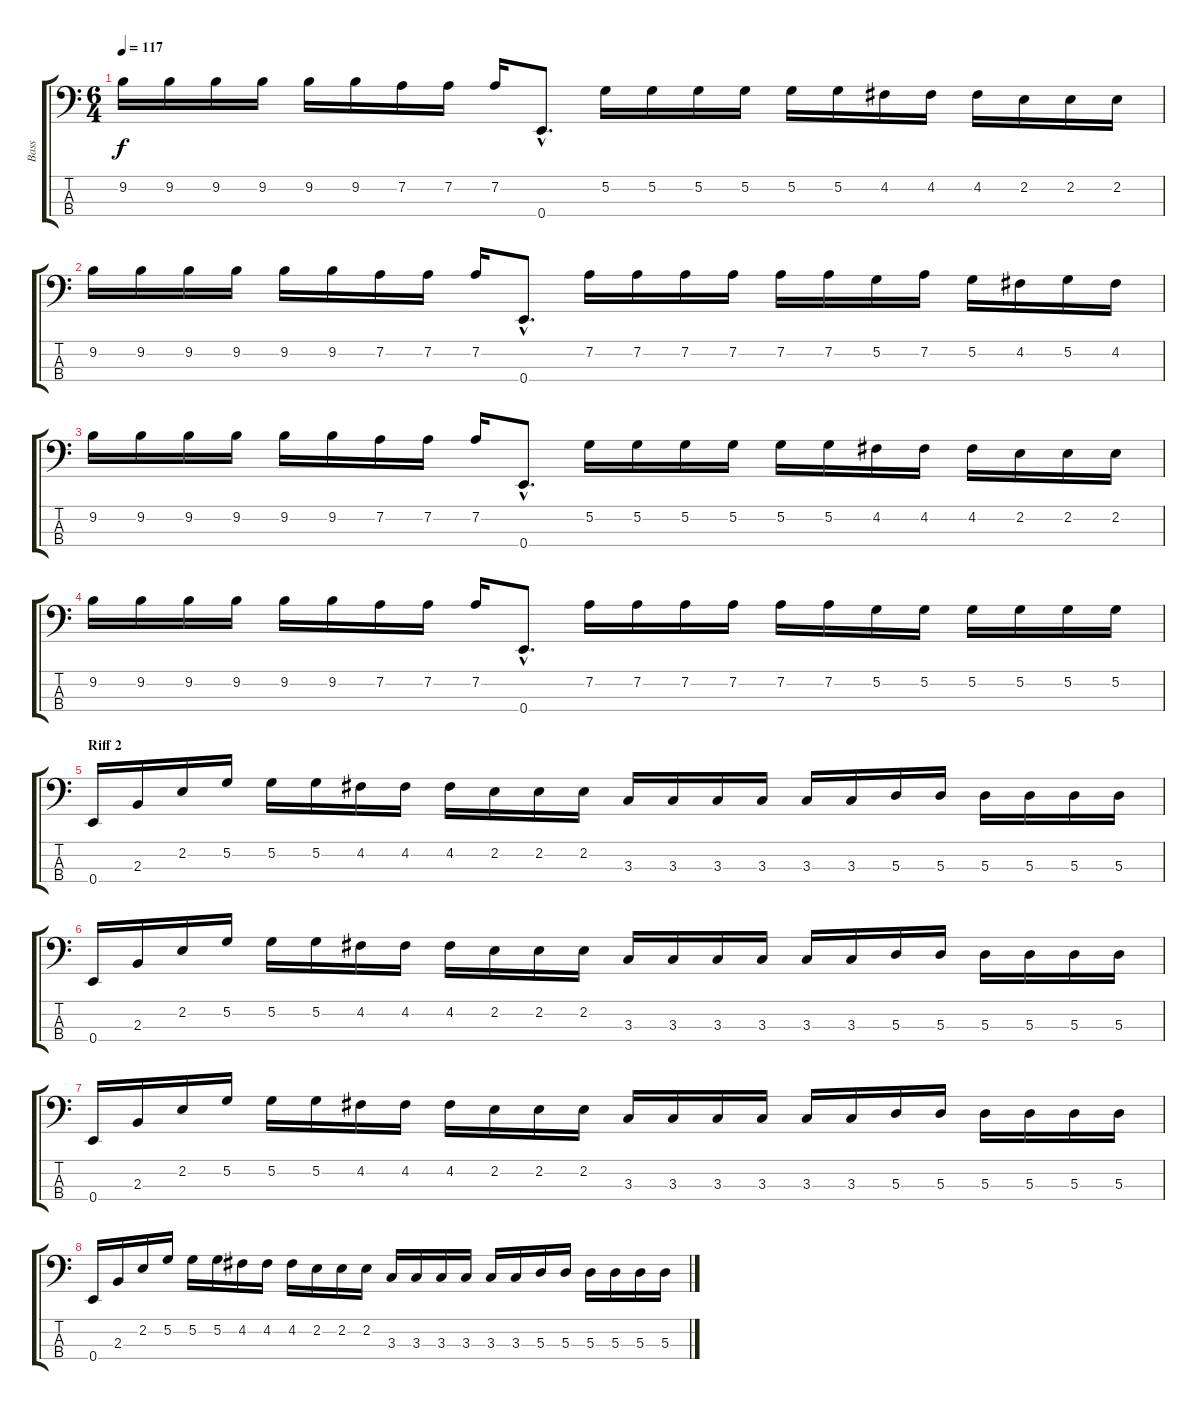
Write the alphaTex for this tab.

\track ("Bass" "Bass") {instrument electricbasspick}
\staff {score tabs}
\tuning (G2 D2 A1 E1) {hide}
\ts (6 4)
\tempo 117
\clef f4
\ks c
9.2.16{dy f} 9.2.16 9.2.16 9.2.16 9.2.16 9.2.16 7.2.16 7.2.16 7.2.16 0.4{hac}.8{d} 5.2.16 5.2.16 5.2.16 5.2.16 5.2.16 5.2.16 4.2.16 4.2.16 4.2.16 2.2.16 2.2.16 2.2.16 |
9.2.16 9.2.16 9.2.16 9.2.16 9.2.16 9.2.16 7.2.16 7.2.16 7.2.16 0.4{hac}.8{d} 7.2.16 7.2.16 7.2.16 7.2.16 7.2.16 7.2.16 5.2.16 7.2.16 5.2.16 4.2.16 5.2.16 4.2.16 |
9.2.16 9.2.16 9.2.16 9.2.16 9.2.16 9.2.16 7.2.16 7.2.16 7.2.16 0.4{hac}.8{d} 5.2.16 5.2.16 5.2.16 5.2.16 5.2.16 5.2.16 4.2.16 4.2.16 4.2.16 2.2.16 2.2.16 2.2.16 |
9.2.16 9.2.16 9.2.16 9.2.16 9.2.16 9.2.16 7.2.16 7.2.16 7.2.16 0.4{hac}.8{d} 7.2.16 7.2.16 7.2.16 7.2.16 7.2.16 7.2.16 5.2.16 5.2.16 5.2.16 5.2.16 5.2.16 5.2.16 |
\section ("" "Riff 2")
0.4.16 2.3.16 2.2.16 5.2.16 5.2.16 5.2.16 4.2.16 4.2.16 4.2.16 2.2.16 2.2.16 2.2.16 3.3.16 3.3.16 3.3.16 3.3.16 3.3.16 3.3.16 5.3.16 5.3.16 5.3.16 5.3.16 5.3.16 5.3.16 |
0.4.16 2.3.16 2.2.16 5.2.16 5.2.16 5.2.16 4.2.16 4.2.16 4.2.16 2.2.16 2.2.16 2.2.16 3.3.16 3.3.16 3.3.16 3.3.16 3.3.16 3.3.16 5.3.16 5.3.16 5.3.16 5.3.16 5.3.16 5.3.16 |
0.4.16 2.3.16 2.2.16 5.2.16 5.2.16 5.2.16 4.2.16 4.2.16 4.2.16 2.2.16 2.2.16 2.2.16 3.3.16 3.3.16 3.3.16 3.3.16 3.3.16 3.3.16 5.3.16 5.3.16 5.3.16 5.3.16 5.3.16 5.3.16 |
0.4.16 2.3.16 2.2.16 5.2.16 5.2.16 5.2.16 4.2.16 4.2.16 4.2.16 2.2.16 2.2.16 2.2.16 3.3.16 3.3.16 3.3.16 3.3.16 3.3.16 3.3.16 5.3.16 5.3.16 5.3.16 5.3.16 5.3.16 5.3.16
